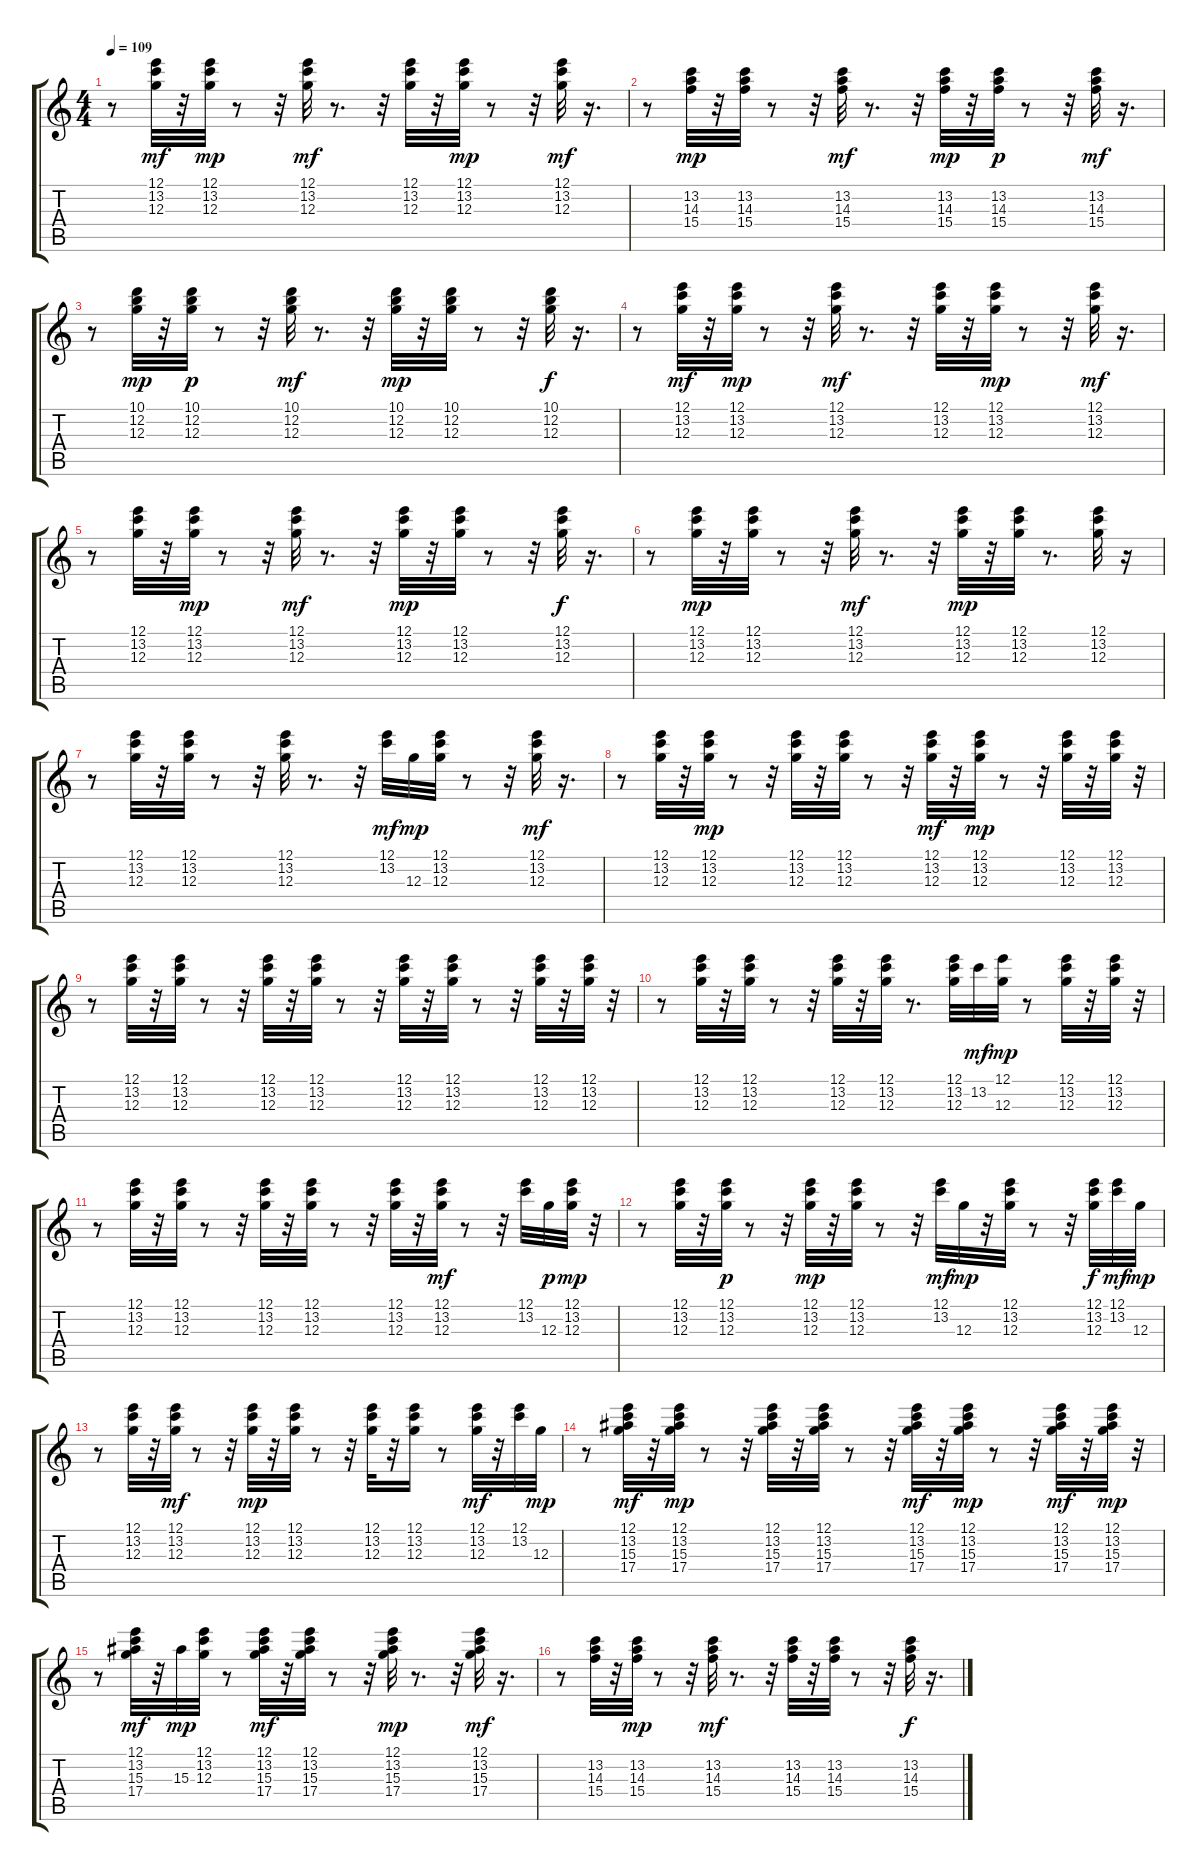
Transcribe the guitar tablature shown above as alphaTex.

\track "" {instrument acousticguitarsteel}
\staff {score tabs}
\tuning (E4 B3 G3 D3 A2 E2) {hide}
\ts (4 4)
\tempo 109
\clef g2
\ks c
r.8{dy mf} (12.1 13.2 12.3).32 r.32 (12.1 13.2 12.3).32{dy mp} r.8 r.32 (12.1 13.2 12.3).32{dy mf} r.8{d} r.32 (12.1 13.2 12.3).32 r.32 (12.1 13.2 12.3).32{dy mp} r.8 r.32 (12.1 13.2 12.3).32{dy mf} r.16{d} |
r.8 (13.2 14.3 15.4).32{dy mp} r.32 (13.2 14.3 15.4).32 r.8 r.32 (13.2 14.3 15.4).32{dy mf} r.8{d} r.32 (13.2 14.3 15.4).32{dy mp} r.32 (13.2 14.3 15.4).32{dy p} r.8 r.32 (13.2 14.3 15.4).32{dy mf} r.16{d} |
r.8 (10.1 12.2 12.3).32{dy mp} r.32 (10.1 12.2 12.3).32{dy p} r.8 r.32 (10.1 12.2 12.3).32{dy mf} r.8{d} r.32 (10.1 12.2 12.3).32{dy mp} r.32 (10.1 12.2 12.3).32 r.8 r.32 (10.1 12.2 12.3).32{dy f} r.16{d} |
r.8 (12.1 13.2 12.3).32{dy mf} r.32 (12.1 13.2 12.3).32{dy mp} r.8 r.32 (12.1 13.2 12.3).32{dy mf} r.8{d} r.32 (12.1 13.2 12.3).32 r.32 (12.1 13.2 12.3).32{dy mp} r.8 r.32 (12.1 13.2 12.3).32{dy mf} r.16{d} |
r.8 (12.1 13.2 12.3).32 r.32 (12.1 13.2 12.3).32{dy mp} r.8 r.32 (12.1 13.2 12.3).32{dy mf} r.8{d} r.32 (12.1 13.2 12.3).32{dy mp} r.32 (12.1 13.2 12.3).32 r.8 r.32 (12.1 13.2 12.3).32{dy f} r.16{d} |
r.8 (12.1 13.2 12.3).32{dy mp} r.32 (12.1 13.2 12.3).32 r.8 r.32 (12.1 13.2 12.3).32{dy mf} r.8{d} r.32 (12.1 13.2 12.3).32{dy mp} r.32 (12.1 13.2 12.3).32 r.8{d} (12.1 13.2 12.3).32 r.16 |
r.8 (12.1 13.2 12.3).32 r.32 (12.1 13.2 12.3).32 r.8 r.32 (12.1 13.2 12.3).32 r.8{d} r.32 (12.1 13.2).32{dy mf} 12.3.32{dy mp} (12.1 13.2 12.3).32 r.8 r.32 (12.1 13.2 12.3).32{dy mf} r.16{d} |
r.8 (12.1 13.2 12.3).32 r.32 (12.1 13.2 12.3).32{dy mp} r.8 r.32 (12.1 13.2 12.3).32 r.32 (12.1 13.2 12.3).32 r.8 r.32 (12.1 13.2 12.3).32{dy mf} r.32 (12.1 13.2 12.3).32{dy mp} r.8 r.32 (12.1 13.2 12.3).32 r.32 (12.1 13.2 12.3).32 r.32 |
r.8 (12.1 13.2 12.3).32 r.32 (12.1 13.2 12.3).32 r.8 r.32 (12.1 13.2 12.3).32 r.32 (12.1 13.2 12.3).32 r.8 r.32 (12.1 13.2 12.3).32 r.32 (12.1 13.2 12.3).32 r.8 r.32 (12.1 13.2 12.3).32 r.32 (12.1 13.2 12.3).32 r.32 |
r.8 (12.1 13.2 12.3).32 r.32 (12.1 13.2 12.3).32 r.8 r.32 (12.1 13.2 12.3).32 r.32 (12.1 13.2 12.3).32 r.8{d} (12.1 13.2 12.3).32 13.2.32{dy mf} (12.1 12.3).32{dy mp} r.8 (12.1 13.2 12.3).32 r.32 (12.1 13.2 12.3).32 r.32 |
r.8 (12.1 13.2 12.3).32 r.32 (12.1 13.2 12.3).32 r.8 r.32 (12.1 13.2 12.3).32 r.32 (12.1 13.2 12.3).32 r.8 r.32 (12.1 13.2 12.3).32 r.32 (12.1 13.2 12.3).32{dy mf} r.8 r.32 (12.1 13.2).32 12.3.32{dy p} (12.1 13.2 12.3).32{dy mp} r.32 |
r.8 (12.1 13.2 12.3).32 r.32 (12.1 13.2 12.3).32{dy p} r.8 r.32 (12.1 13.2 12.3).32{dy mp} r.32 (12.1 13.2 12.3).32 r.8 r.32 (12.1 13.2).32{dy mf} 12.3.32{dy mp} r.32 (12.1 13.2 12.3).32 r.8 r.32 (12.1 13.2 12.3).32{dy f} (12.1 13.2).32{dy mf} 12.3.32{dy mp} |
r.8 (12.1 13.2 12.3).32 r.32 (12.1 13.2 12.3).32{dy mf} r.8 r.32 (12.1 13.2 12.3).32{dy mp} r.32 (12.1 13.2 12.3).32 r.8 r.32 (12.1 13.2 12.3).32 r.32 (12.1 13.2 12.3).16 r.8 (12.1 13.2 12.3).32{dy mf} r.32 (12.1 13.2).32 12.3.32{dy mp} |
r.8 (12.1 13.2 15.3 17.4).32{dy mf} r.32 (12.1 13.2 15.3 17.4).32{dy mp} r.8 r.32 (12.1 13.2 15.3 17.4).32 r.32 (12.1 13.2 15.3 17.4).32 r.8 r.32 (12.1 13.2 15.3 17.4).32{dy mf} r.32 (12.1 13.2 15.3 17.4).32{dy mp} r.8 r.32 (12.1 13.2 15.3 17.4).32{dy mf} r.32 (12.1 13.2 15.3 17.4).32{dy mp} r.32 |
r.8 (12.1 13.2 15.3 17.4).32{dy mf} r.32 15.3.32{dy mp} (12.1 13.2 12.3).32 r.8 (12.1 13.2 15.3 17.4).32{dy mf} r.32 (12.1 13.2 15.3 17.4).32 r.8 r.32 (12.1 13.2 15.3 17.4).32{dy mp} r.8{d} r.32 (12.1 13.2 15.3 17.4).32{dy mf} r.16{d} |
r.8 (13.2 14.3 15.4).32 r.32 (13.2 14.3 15.4).32{dy mp} r.8 r.32 (13.2 14.3 15.4).32{dy mf} r.8{d} r.32 (13.2 14.3 15.4).32 r.32 (13.2 14.3 15.4).32 r.8 r.32 (13.2 14.3 15.4).32{dy f} r.16{d}
